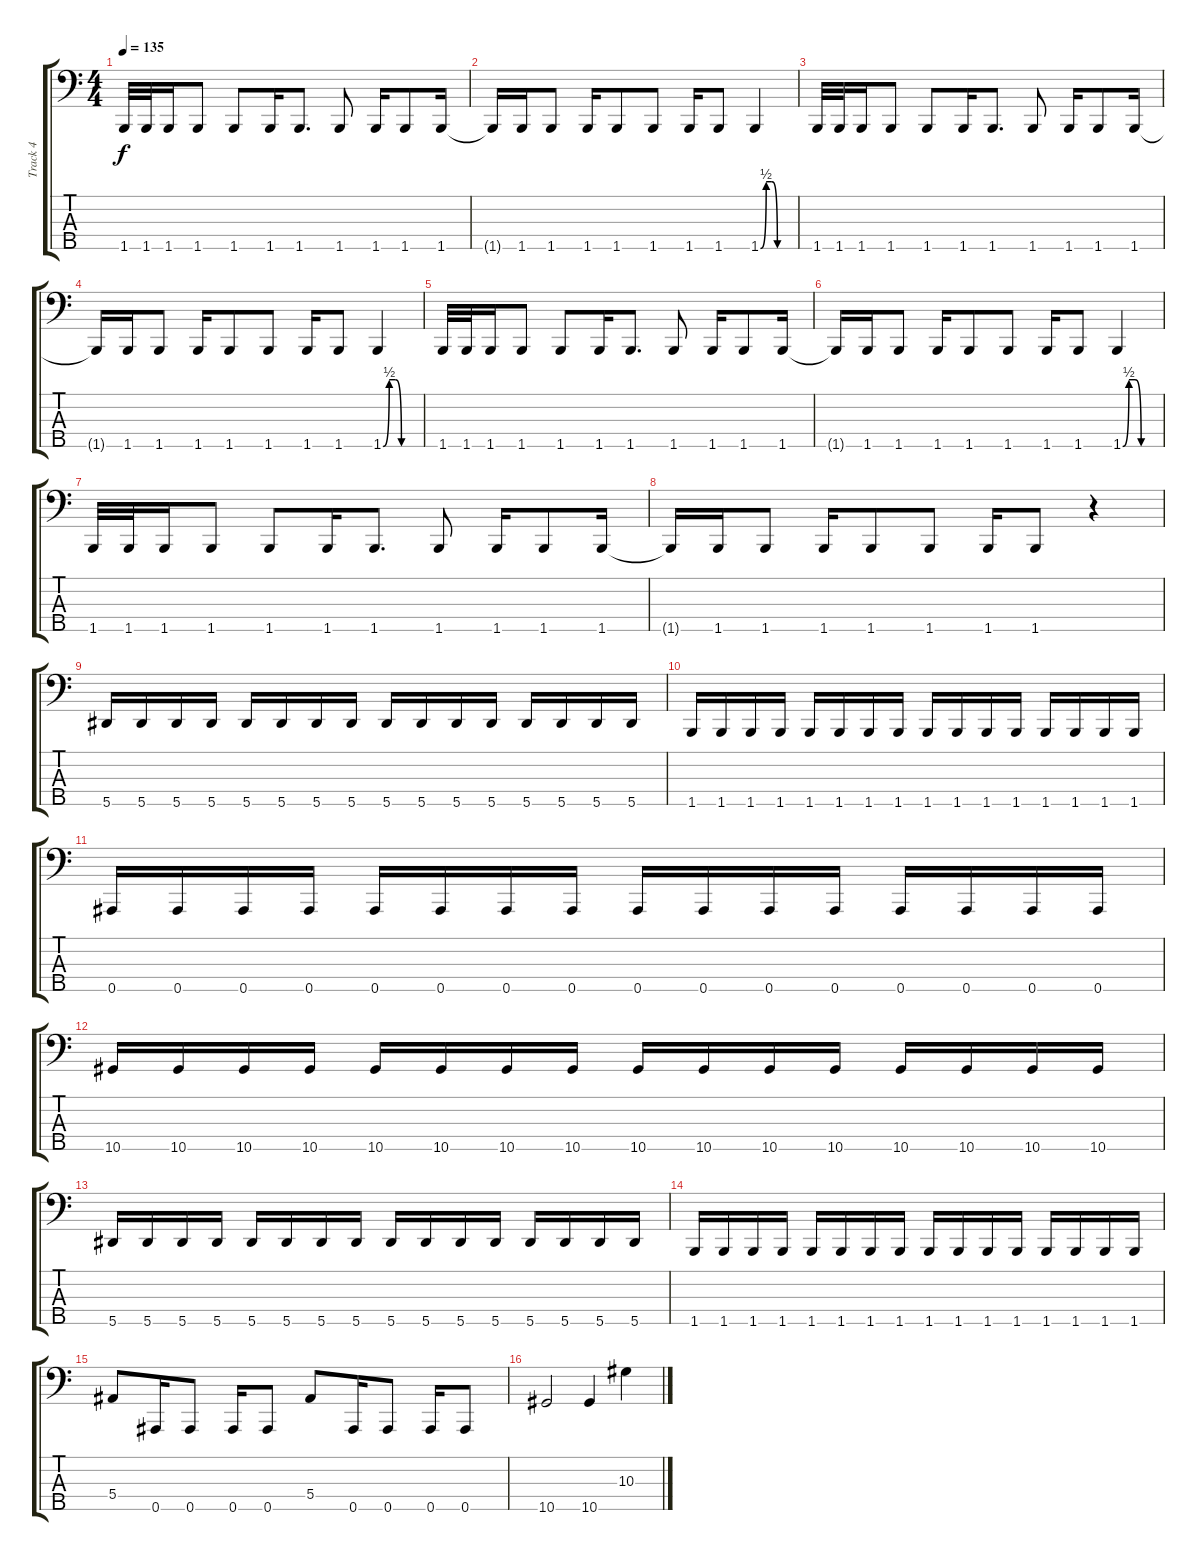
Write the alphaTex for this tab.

\track ("Track 4" "Track 4") {instrument electricbassfinger}
\staff {score tabs}
\tuning (Ab2 Eb2 Bb1 F1 Bb0) {hide}
\ts (4 4)
\tempo 135
\clef f4
\ks c
1.5.32{dy f} 1.5.32 1.5.16 1.5.8 1.5.8 1.5.16 1.5.8{d} 1.5.8 1.5.16 1.5.8 1.5.16 |
1.5{t}.16 1.5.16 1.5.8 1.5.16 1.5.8 1.5.8 1.5.16 1.5.8 1.5{be (custom 0 0 10 2 20 2 30 0 60 0)}.4 |
1.5.32 1.5.32 1.5.16 1.5.8 1.5.8 1.5.16 1.5.8{d} 1.5.8 1.5.16 1.5.8 1.5.16 |
1.5{t}.16 1.5.16 1.5.8 1.5.16 1.5.8 1.5.8 1.5.16 1.5.8 1.5{be (custom 0 0 10 2 20 2 30 0 60 0)}.4 |
1.5.32 1.5.32 1.5.16 1.5.8 1.5.8 1.5.16 1.5.8{d} 1.5.8 1.5.16 1.5.8 1.5.16 |
1.5{t}.16 1.5.16 1.5.8 1.5.16 1.5.8 1.5.8 1.5.16 1.5.8 1.5{be (custom 0 0 10 2 20 2 30 0 60 0)}.4 |
1.5.32 1.5.32 1.5.16 1.5.8 1.5.8 1.5.16 1.5.8{d} 1.5.8 1.5.16 1.5.8 1.5.16 |
1.5{t}.16 1.5.16 1.5.8 1.5.16 1.5.8 1.5.8 1.5.16 1.5.8 r.4 |
5.5.16 5.5.16 5.5.16 5.5.16 5.5.16 5.5.16 5.5.16 5.5.16 5.5.16 5.5.16 5.5.16 5.5.16 5.5.16 5.5.16 5.5.16 5.5.16 |
1.5.16 1.5.16 1.5.16 1.5.16 1.5.16 1.5.16 1.5.16 1.5.16 1.5.16 1.5.16 1.5.16 1.5.16 1.5.16 1.5.16 1.5.16 1.5.16 |
0.5.16 0.5.16 0.5.16 0.5.16 0.5.16 0.5.16 0.5.16 0.5.16 0.5.16 0.5.16 0.5.16 0.5.16 0.5.16 0.5.16 0.5.16 0.5.16 |
10.5.16 10.5.16 10.5.16 10.5.16 10.5.16 10.5.16 10.5.16 10.5.16 10.5.16 10.5.16 10.5.16 10.5.16 10.5.16 10.5.16 10.5.16 10.5.16 |
5.5.16 5.5.16 5.5.16 5.5.16 5.5.16 5.5.16 5.5.16 5.5.16 5.5.16 5.5.16 5.5.16 5.5.16 5.5.16 5.5.16 5.5.16 5.5.16 |
1.5.16 1.5.16 1.5.16 1.5.16 1.5.16 1.5.16 1.5.16 1.5.16 1.5.16 1.5.16 1.5.16 1.5.16 1.5.16 1.5.16 1.5.16 1.5.16 |
5.4.8 0.5.16 0.5.8 0.5.16 0.5.8 5.4.8 0.5.16 0.5.8 0.5.16 0.5.8 |
10.5.2 10.5.4 10.3.4
